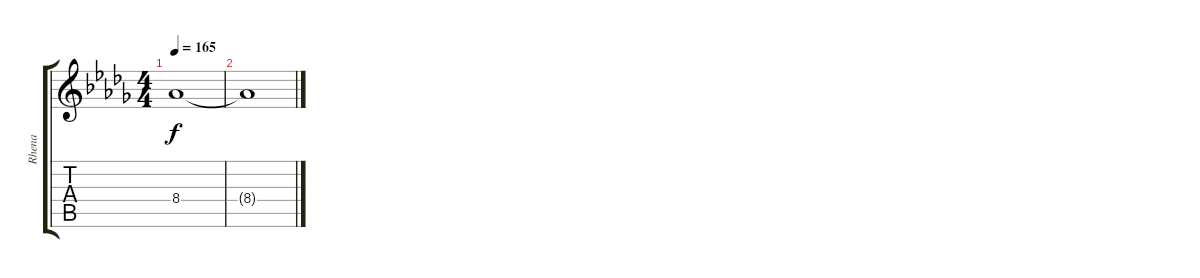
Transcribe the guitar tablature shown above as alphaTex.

\track ("Rhena" "Rhena") {instrument distortionguitar}
\staff {score tabs}
\tuning (D4 A3 F3 C3 G2 D2) {hide}
\ts (4 4)
\tempo 165
\clef g2
\ks db
8.4.1{dy f} |
8.4{t}.1
